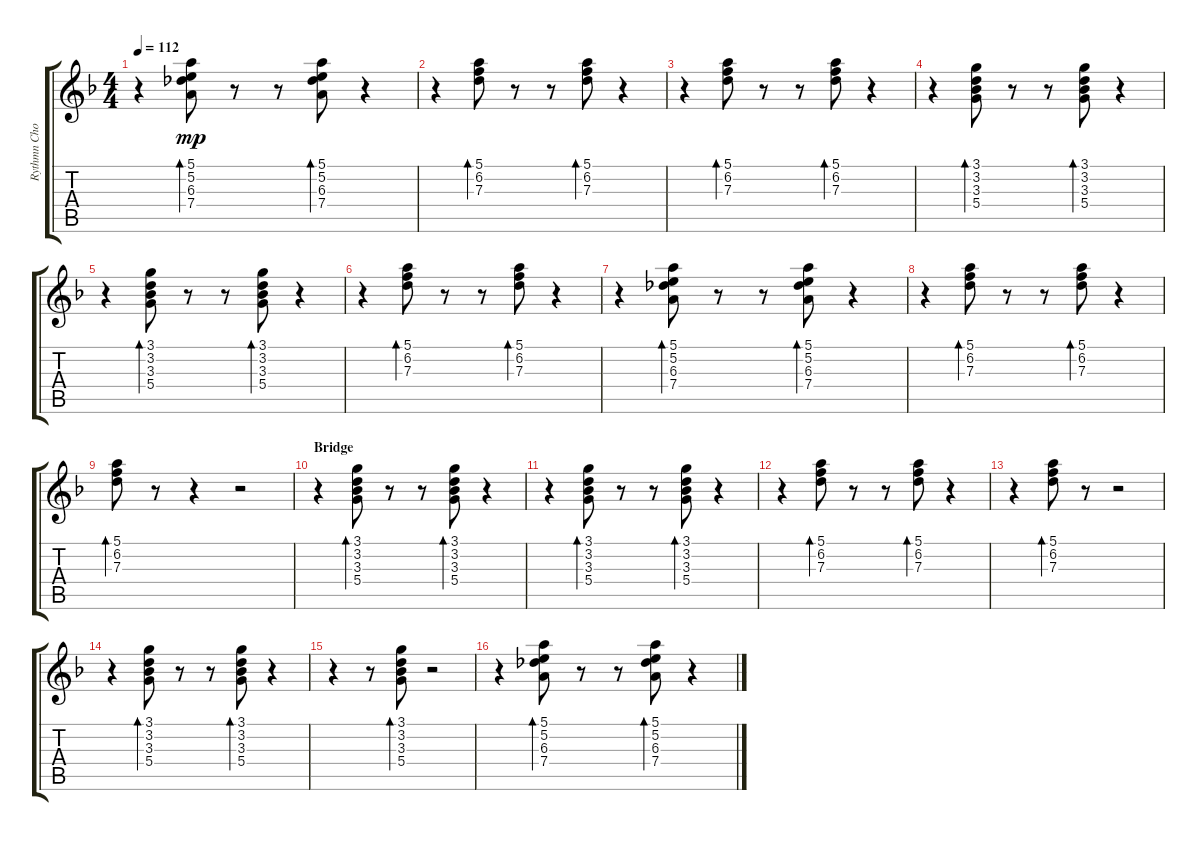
\track ("Rythmn Chords" "Rythmn Cho") {instrument electricguitarclean}
\staff {score tabs}
\tuning (E4 B3 G3 D3 A2 E2) {hide}
\ts (4 4)
\tempo 112
\clef g2
\ks f
r.4{dy mp} (5.1 5.2 6.3 7.4).8{bd 240} r.8 r.8 (5.1 5.2 6.3 7.4).8{bd 240} r.4 |
r.4 (5.1 6.2 7.3).8{bd 240} r.8 r.8 (5.1 6.2 7.3).8{bd 240} r.4 |
r.4 (5.1 6.2 7.3).8{bd 240} r.8 r.8 (5.1 6.2 7.3).8{bd 240} r.4 |
r.4 (3.1 3.2 3.3 5.4).8{bd 240} r.8 r.8 (3.1 3.2 3.3 5.4).8{bd 240} r.4 |
r.4 (3.1 3.2 3.3 5.4).8{bd 240} r.8 r.8 (3.1 3.2 3.3 5.4).8{bd 240} r.4 |
r.4 (5.1 6.2 7.3).8{bd 240} r.8 r.8 (5.1 6.2 7.3).8{bd 240} r.4 |
r.4 (5.1 5.2 6.3 7.4).8{bd 240} r.8 r.8 (5.1 5.2 6.3 7.4).8{bd 240} r.4 |
r.4 (5.1 6.2 7.3).8{bd 240} r.8 r.8 (5.1 6.2 7.3).8{bd 240} r.4 |
(5.1 6.2 7.3).8{bd 240} r.8 r.4 r.2 |
\section ("" "Bridge")
r.4 (3.1 3.2 3.3 5.4).8{bd 240} r.8 r.8 (3.1 3.2 3.3 5.4).8{bd 240} r.4 |
r.4 (3.1 3.2 3.3 5.4).8{bd 240} r.8 r.8 (3.1 3.2 3.3 5.4).8{bd 240} r.4 |
r.4 (5.1 6.2 7.3).8{bd 240} r.8 r.8 (5.1 6.2 7.3).8{bd 240} r.4 |
r.4 (5.1 6.2 7.3).8{bd 240} r.8 r.2 |
r.4 (3.1 3.2 3.3 5.4).8{bd 240} r.8 r.8 (3.1 3.2 3.3 5.4).8{bd 240} r.4 |
r.4 r.8 (3.1 3.2 3.3 5.4).8{bd 240} r.2 |
r.4 (5.1 5.2 6.3 7.4).8{bd 240} r.8 r.8 (5.1 5.2 6.3 7.4).8{bd 240} r.4
